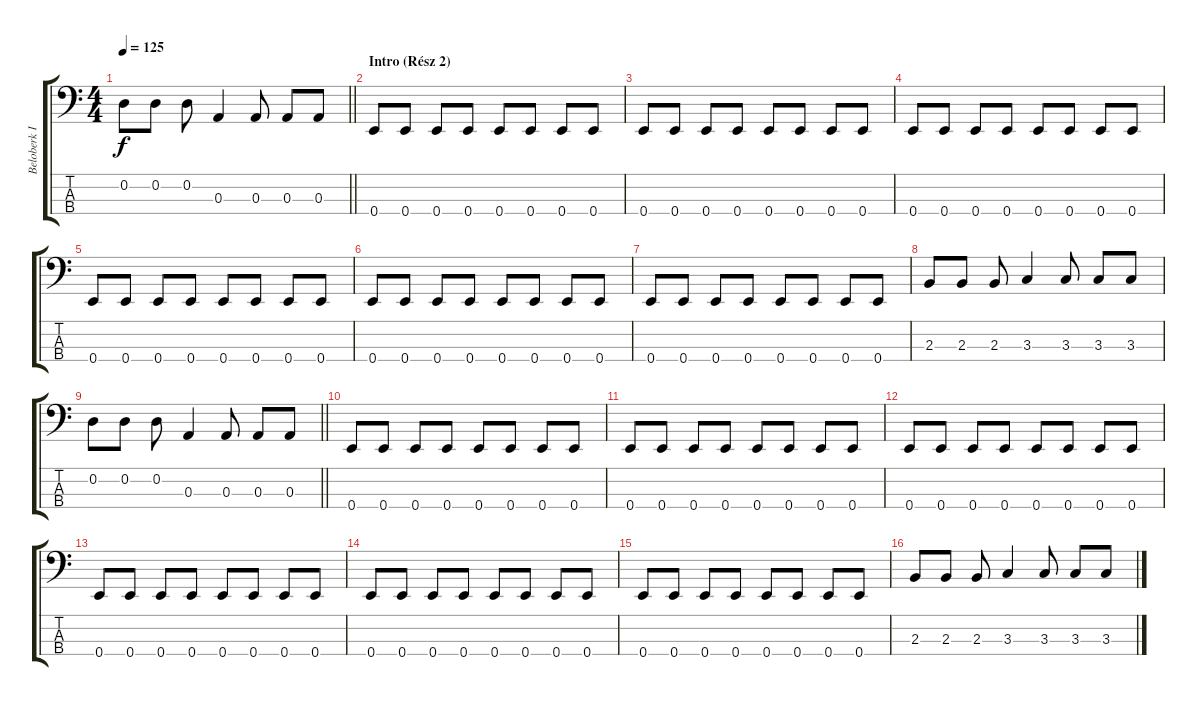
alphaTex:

\track ("Beloberk István - Basszusgitár" "Beloberk I") {instrument electricbasspick}
\staff {score tabs}
\tuning (G2 D2 A1 E1) {hide}
\ts (4 4)
\tempo 125
\clef f4
\barLineRight lightlight
\ks c
0.2.8{dy f} 0.2.8 0.2.8 0.3.4 0.3.8 0.3.8 0.3.8 |
\section ("" "Intro (Rész 2)")
0.4.8 0.4.8 0.4.8 0.4.8 0.4.8 0.4.8 0.4.8 0.4.8 |
0.4.8 0.4.8 0.4.8 0.4.8 0.4.8 0.4.8 0.4.8 0.4.8 |
0.4.8 0.4.8 0.4.8 0.4.8 0.4.8 0.4.8 0.4.8 0.4.8 |
0.4.8 0.4.8 0.4.8 0.4.8 0.4.8 0.4.8 0.4.8 0.4.8 |
0.4.8 0.4.8 0.4.8 0.4.8 0.4.8 0.4.8 0.4.8 0.4.8 |
0.4.8 0.4.8 0.4.8 0.4.8 0.4.8 0.4.8 0.4.8 0.4.8 |
2.3.8 2.3.8 2.3.8 3.3.4 3.3.8 3.3.8 3.3.8 |
\barLineRight lightlight
0.2.8 0.2.8 0.2.8 0.3.4 0.3.8 0.3.8 0.3.8 |
0.4.8 0.4.8 0.4.8 0.4.8 0.4.8 0.4.8 0.4.8 0.4.8 |
0.4.8 0.4.8 0.4.8 0.4.8 0.4.8 0.4.8 0.4.8 0.4.8 |
0.4.8 0.4.8 0.4.8 0.4.8 0.4.8 0.4.8 0.4.8 0.4.8 |
0.4.8 0.4.8 0.4.8 0.4.8 0.4.8 0.4.8 0.4.8 0.4.8 |
0.4.8 0.4.8 0.4.8 0.4.8 0.4.8 0.4.8 0.4.8 0.4.8 |
0.4.8 0.4.8 0.4.8 0.4.8 0.4.8 0.4.8 0.4.8 0.4.8 |
2.3.8 2.3.8 2.3.8 3.3.4 3.3.8 3.3.8 3.3.8
